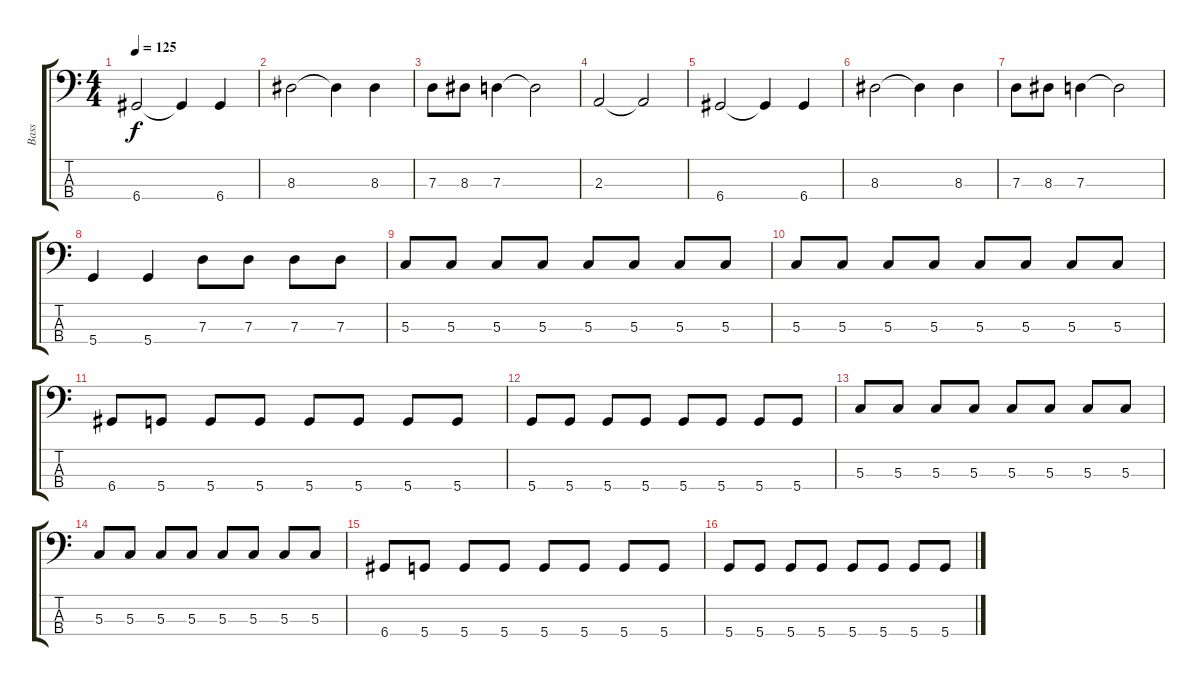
\track ("Bass" "Bass") {instrument electricbasspick}
\staff {score tabs}
\tuning (F2 C2 G1 D1) {hide}
\ts (4 4)
\tempo 125
\clef f4
\ks c
6.4.2{dy f} 6.4{t}.4 6.4.4 |
8.3.2 8.3{t}.4 8.3.4 |
7.3.8 8.3.8 7.3.4 7.3{t}.2 |
2.3.2 2.3{t}.2 |
6.4.2 6.4{t}.4 6.4.4 |
8.3.2 8.3{t}.4 8.3.4 |
7.3.8 8.3.8 7.3.4 7.3{t}.2 |
5.4.4 5.4.4 7.3.8 7.3.8 7.3.8 7.3.8 |
5.3.8 5.3.8 5.3.8 5.3.8 5.3.8 5.3.8 5.3.8 5.3.8 |
5.3.8 5.3.8 5.3.8 5.3.8 5.3.8 5.3.8 5.3.8 5.3.8 |
6.4.8 5.4.8 5.4.8 5.4.8 5.4.8 5.4.8 5.4.8 5.4.8 |
5.4.8 5.4.8 5.4.8 5.4.8 5.4.8 5.4.8 5.4.8 5.4.8 |
5.3.8 5.3.8 5.3.8 5.3.8 5.3.8 5.3.8 5.3.8 5.3.8 |
5.3.8 5.3.8 5.3.8 5.3.8 5.3.8 5.3.8 5.3.8 5.3.8 |
6.4.8 5.4.8 5.4.8 5.4.8 5.4.8 5.4.8 5.4.8 5.4.8 |
5.4.8 5.4.8 5.4.8 5.4.8 5.4.8 5.4.8 5.4.8 5.4.8
